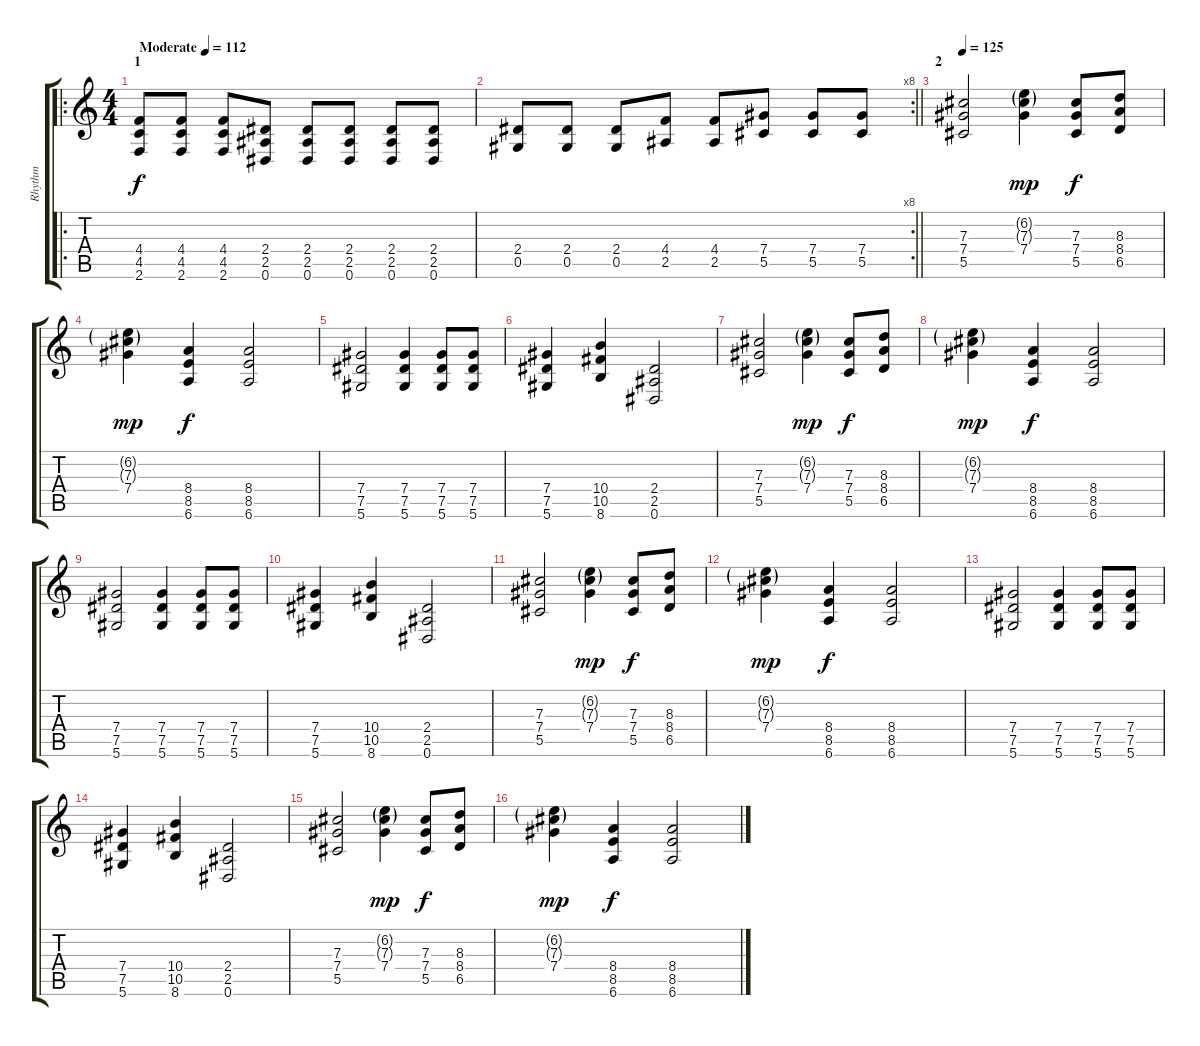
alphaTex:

\track ("Rhythm" "Rhythm") {instrument distortionguitar}
\staff {score tabs}
\tuning (Eb4 Bb3 Gb3 Db3 Ab2 Eb2) {hide}
\ro
\ts (4 4)
\section ("" "1")
\tempo (112 "Moderate")
\clef g2
\ks c
(4.4 4.5 2.6).8{dy f instrument distortionguitar} (4.4 4.5 2.6).8 (4.4 4.5 2.6).8 (2.4 2.5 0.6).8 (2.4 2.5 0.6).8 (2.4 2.5 0.6).8 (2.4 2.5 0.6).8 (2.4 2.5 0.6).8 |
\rc 8
\barLineRight lightlight
(2.4 0.5).8 (2.4 0.5).8 (2.4 0.5).8 (4.4 2.5).8 (4.4 2.5).8 (7.4 5.5).8 (7.4 5.5).8 (7.4 5.5).8 |
\section ("" "2")
\tempo 125
(7.3 7.4 5.5).2 (6.2{g} 7.3{g} 7.4).4{dy mp} (7.3 7.4 5.5).8{dy f} (8.3 8.4 6.5).8 |
(6.2{g} 7.3{g} 7.4).4{dy mp} (8.4 8.5 6.6).4{dy f} (8.4 8.5 6.6).2 |
(7.4 7.5 5.6).2 (7.4 7.5 5.6).4 (7.4 7.5 5.6).8 (7.4 7.5 5.6).8 |
(7.4 7.5 5.6).4 (10.4 10.5 8.6).4 (2.4 2.5 0.6).2 |
(7.3 7.4 5.5).2 (6.2{g} 7.3{g} 7.4).4{dy mp} (7.3 7.4 5.5).8{dy f} (8.3 8.4 6.5).8 |
(6.2{g} 7.3{g} 7.4).4{dy mp} (8.4 8.5 6.6).4{dy f} (8.4 8.5 6.6).2 |
(7.4 7.5 5.6).2 (7.4 7.5 5.6).4 (7.4 7.5 5.6).8 (7.4 7.5 5.6).8 |
(7.4 7.5 5.6).4 (10.4 10.5 8.6).4 (2.4 2.5 0.6).2 |
(7.3 7.4 5.5).2 (6.2{g} 7.3{g} 7.4).4{dy mp} (7.3 7.4 5.5).8{dy f} (8.3 8.4 6.5).8 |
(6.2{g} 7.3{g} 7.4).4{dy mp} (8.4 8.5 6.6).4{dy f} (8.4 8.5 6.6).2 |
(7.4 7.5 5.6).2 (7.4 7.5 5.6).4 (7.4 7.5 5.6).8 (7.4 7.5 5.6).8 |
(7.4 7.5 5.6).4 (10.4 10.5 8.6).4 (2.4 2.5 0.6).2 |
(7.3 7.4 5.5).2 (6.2{g} 7.3{g} 7.4).4{dy mp} (7.3 7.4 5.5).8{dy f} (8.3 8.4 6.5).8 |
(6.2{g} 7.3{g} 7.4).4{dy mp} (8.4 8.5 6.6).4{dy f} (8.4 8.5 6.6).2
